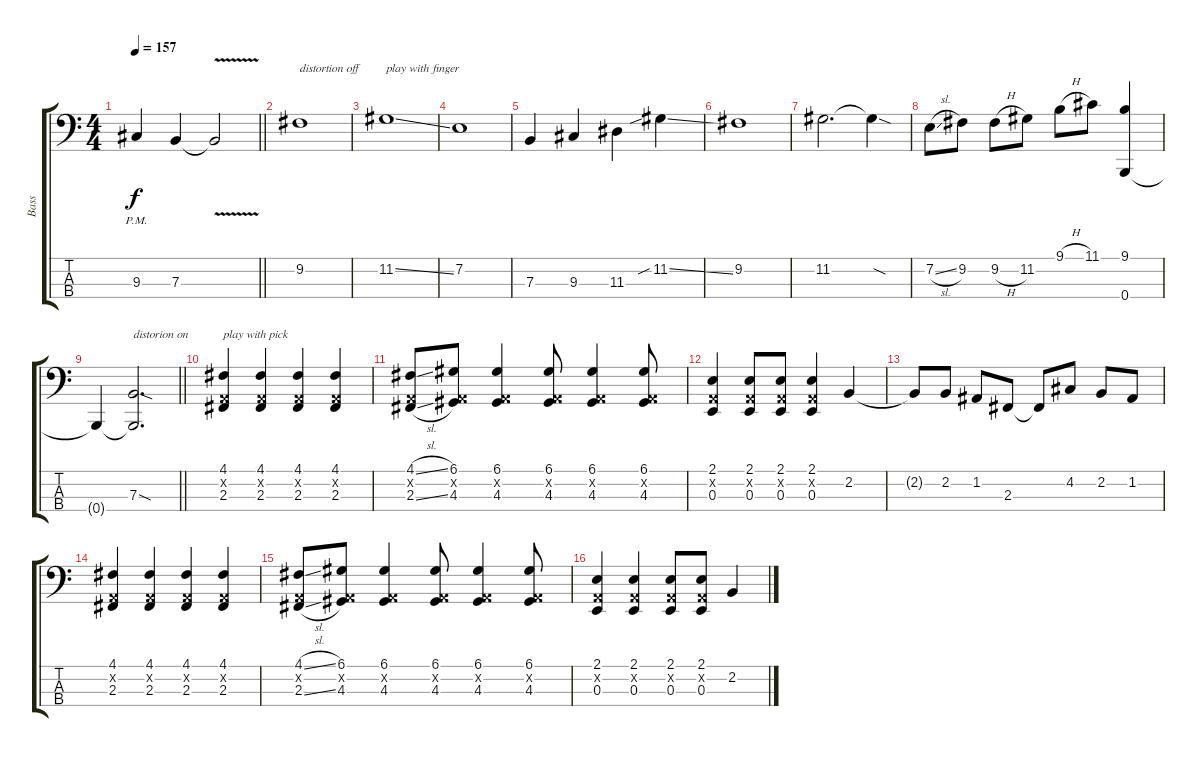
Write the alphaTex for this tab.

\track ("Bass" "Bass") {instrument electricbasspick}
\staff {score tabs}
\tuning (D2 A1 E1 B0) {hide}
\ts (4 4)
\tempo 157
\clef f4
\barLineRight lightlight
\ks c
9.3{pm}.4{dy f} 7.3.4 7.3{v t}.2 |
\section ("" "")
9.2.1{txt "distortion off" volume 11 instrument electricbassfinger} |
11.2{ss}.1{txt "play with finger"} |
7.2.1 |
7.3.4 9.3.4 11.3.4 11.2{sib ss}.4 |
9.2.1 |
11.2.2{d} 11.2{sod t}.4 |
7.2{sl}.8 9.2.8 9.2{h}.8 11.2.8 9.1{h}.8 11.1.8 (9.1 0.4).4 |
\barLineRight lightlight
0.4{t}.4{volume 12 instrument overdrivenguitar} (7.3{sod} 0.4{t}).2{d txt "distorion on"} |
\section ("" "")
(4.1 0.2{x} 2.3).4{txt "play with pick"} (4.1 0.2{x} 2.3).4 (4.1 0.2{x} 2.3).4 (4.1 0.2{x} 2.3).4 |
(4.1{sl} 0.2{x} 2.3{sl}).8 (6.1 0.2{x} 4.3).8 (6.1 0.2{x} 4.3).4 (6.1 0.2{x} 4.3).8 (6.1 0.2{x} 4.3).4 (6.1 0.2{x} 4.3).8 |
(2.1 0.2{x} 0.3).4 (2.1 0.2{x} 0.3).8 (2.1 0.2{x} 0.3).8 (2.1 0.2{x} 0.3).4 2.2.4 |
2.2{t}.8 2.2.8 1.2.8 2.3.8 2.3{t}.8 4.2.8 2.2.8 1.2.8 |
(4.1 0.2{x} 2.3).4 (4.1 0.2{x} 2.3).4 (4.1 0.2{x} 2.3).4 (4.1 0.2{x} 2.3).4 |
(4.1{sl} 0.2{x} 2.3{sl}).8 (6.1 0.2{x} 4.3).8 (6.1 0.2{x} 4.3).4 (6.1 0.2{x} 4.3).8 (6.1 0.2{x} 4.3).4 (6.1 0.2{x} 4.3).8 |
(2.1 0.2{x} 0.3).4 (2.1 0.2{x} 0.3).4 (2.1 0.2{x} 0.3).8 (2.1 0.2{x} 0.3).8 2.2.4
